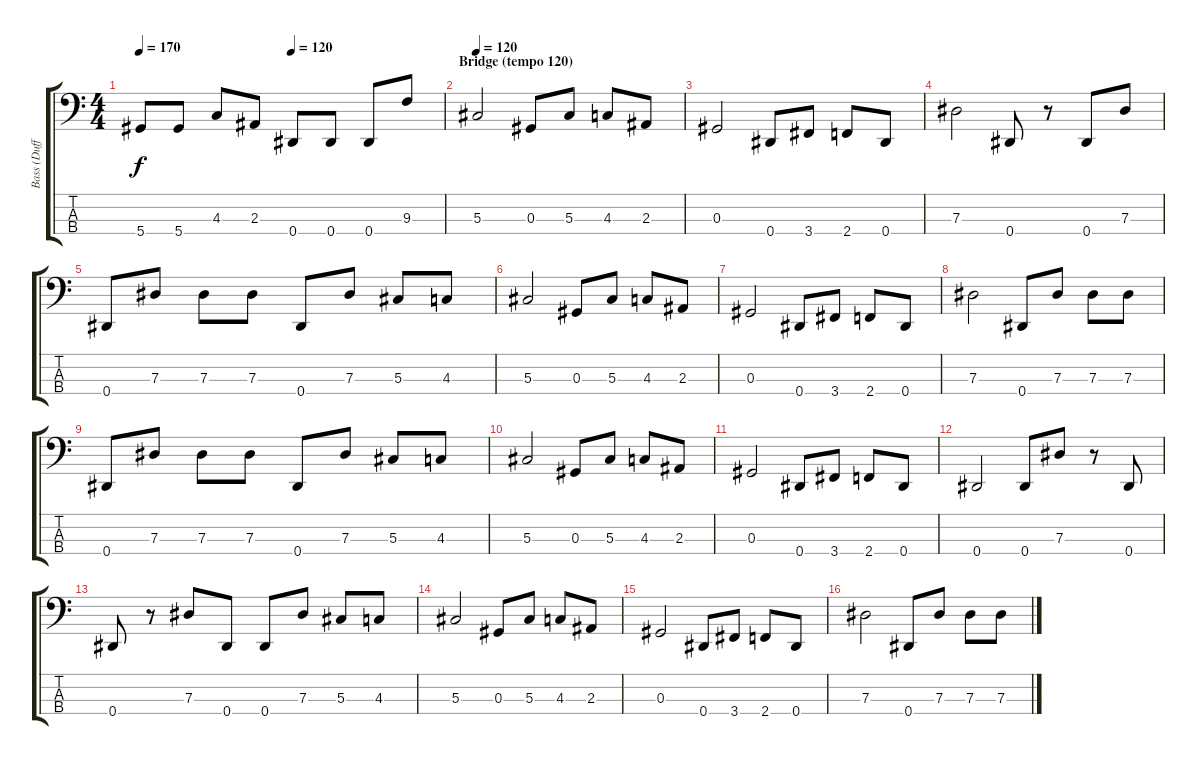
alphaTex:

\track ("Bass (Duff)" "Bass (Duff") {instrument electricbasspick}
\staff {score tabs}
\tuning (Gb2 Db2 Ab1 Eb1) {hide}
\ts (4 4)
\tempo 170
\tempo (120 0.5)
\clef f4
\ks c
5.4{t}.8{dy f} 5.4.8 4.3.8 2.3.8 0.4.8 0.4.8 0.4.8 9.3.8 |
\section ("" "Bridge (tempo 120)")
\tempo 120
5.3.2 0.3.8 5.3.8 4.3.8 2.3.8 |
0.3.2 0.4.8 3.4.8 2.4.8 0.4.8 |
7.3.2 0.4.8 r.8 0.4.8 7.3.8 |
0.4.8 7.3.8 7.3.8 7.3.8 0.4.8 7.3.8 5.3.8 4.3.8 |
5.3.2 0.3.8 5.3.8 4.3.8 2.3.8 |
0.3.2 0.4.8 3.4.8 2.4.8 0.4.8 |
7.3.2 0.4.8 7.3.8 7.3.8 7.3.8 |
0.4.8 7.3.8 7.3.8 7.3.8 0.4.8 7.3.8 5.3.8 4.3.8 |
5.3.2 0.3.8 5.3.8 4.3.8 2.3.8 |
0.3.2 0.4.8 3.4.8 2.4.8 0.4.8 |
0.4.2 0.4.8 7.3.8 r.8 0.4.8 |
0.4.8 r.8 7.3.8 0.4.8 0.4.8 7.3.8 5.3.8 4.3.8 |
5.3.2 0.3.8 5.3.8 4.3.8 2.3.8 |
0.3.2 0.4.8 3.4.8 2.4.8 0.4.8 |
7.3.2 0.4.8 7.3.8 7.3.8 7.3.8
